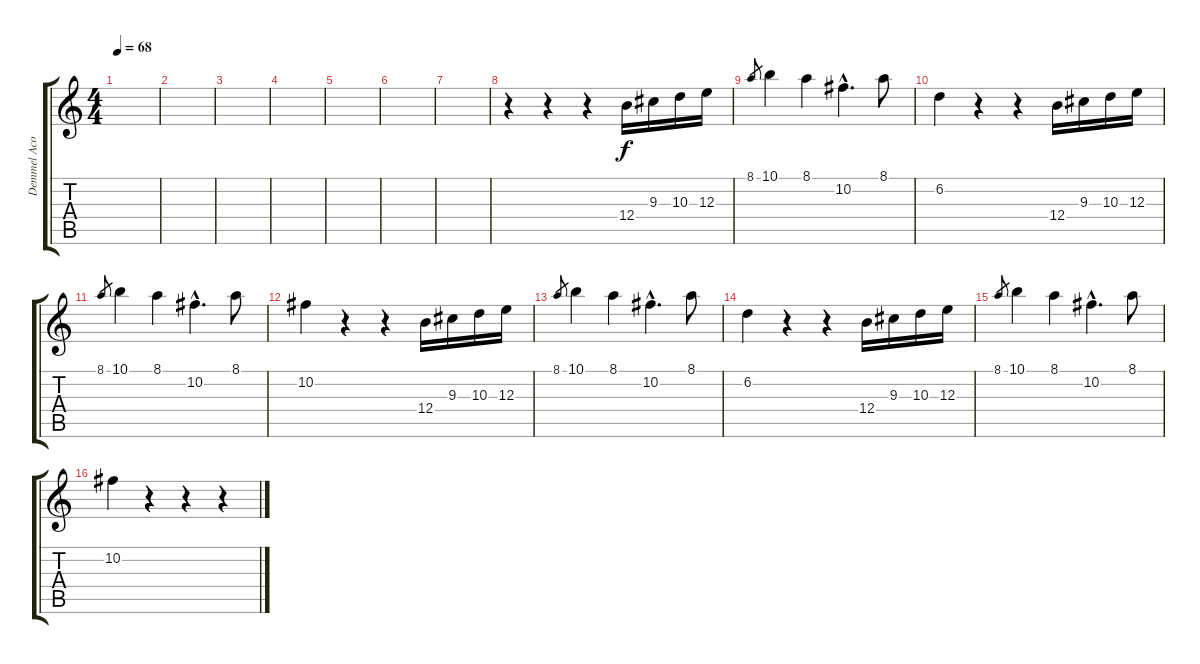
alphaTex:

\track ("Demmel Acoustic" "Demmel Aco") {instrument acousticguitarsteel}
\staff {score tabs}
\tuning (Db4 Ab3 E3 B2 Gb2 B1) {hide}
\ts (4 4)
\tempo 68
\clef g2
\ks c
|
|
|
|
|
|
|
r.4 r.4 r.4 12.4.16 9.3.16 10.3.16 12.3.16 |
8.1.8{gr} 10.1.4 8.1.4 10.2{hac}.4{d} 8.1.8 |
6.2.4 r.4 r.4 12.4.16 9.3.16 10.3.16 12.3.16 |
8.1.8{gr} 10.1.4 8.1.4 10.2{hac}.4{d} 8.1.8 |
10.2.4 r.4 r.4 12.4.16 9.3.16 10.3.16 12.3.16 |
8.1.8{gr} 10.1.4 8.1.4 10.2{hac}.4{d} 8.1.8 |
6.2.4 r.4 r.4 12.4.16 9.3.16 10.3.16 12.3.16 |
8.1.8{gr} 10.1.4 8.1.4 10.2{hac}.4{d} 8.1.8 |
10.2.4 r.4 r.4 r.4
